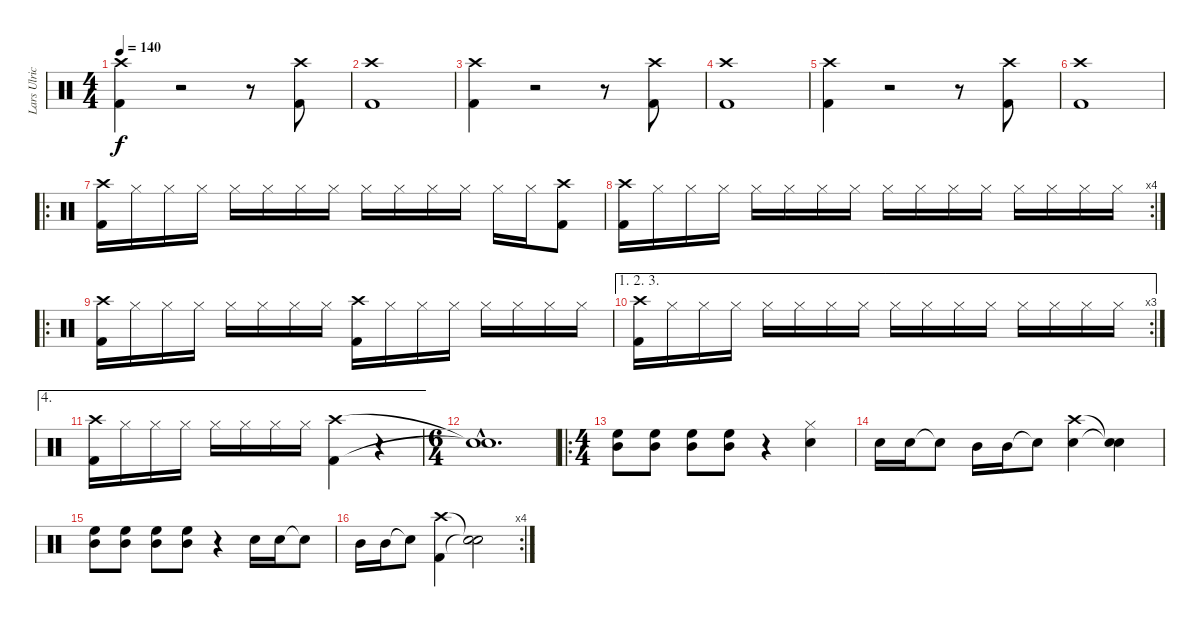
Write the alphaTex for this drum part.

\track ("Lars Ulrich (Drums)" "Lars Ulric") {instrument percussion}
\staff {score}
\articulation defaults
\ts (4 4)
\tempo 140
\clef neutral
\ks c
("Crash high (hit)" "Kick (hit) 2").4{dy f} r.2 r.8 ("Crash high (hit)" "Kick (hit) 2").8 |
("Crash high (hit)" "Kick (hit) 2").1 |
("Crash high (hit)" "Kick (hit) 2").4 r.2 r.8 ("Crash high (hit)" "Kick (hit) 2").8 |
("Crash high (hit)" "Kick (hit) 2").1 |
("Crash high (hit)" "Kick (hit) 2").4 r.2 r.8 ("Crash high (hit)" "Kick (hit) 2").8 |
("Crash high (hit)" "Kick (hit) 2").1 |
\ro
("Crash high (hit)" "Kick (hit) 2").16 "Hi-Hat (closed)".16 "Hi-Hat (closed)".16 "Hi-Hat (closed)".16 "Hi-Hat (closed)".16 "Hi-Hat (closed)".16 "Hi-Hat (closed)".16 "Hi-Hat (closed)".16 "Hi-Hat (closed)".16 "Hi-Hat (closed)".16 "Hi-Hat (closed)".16 "Hi-Hat (closed)".16 "Hi-Hat (closed)".16 "Hi-Hat (closed)".16 ("Crash high (hit)" "Kick (hit) 2").8 |
\rc 4
("Crash high (hit)" "Kick (hit) 2").16 "Hi-Hat (closed)".16 "Hi-Hat (closed)".16 "Hi-Hat (closed)".16 "Hi-Hat (closed)".16 "Hi-Hat (closed)".16 "Hi-Hat (closed)".16 "Hi-Hat (closed)".16 "Hi-Hat (closed)".16 "Hi-Hat (closed)".16 "Hi-Hat (closed)".16 "Hi-Hat (closed)".16 "Hi-Hat (closed)".16 "Hi-Hat (closed)".16 "Hi-Hat (closed)".16 "Hi-Hat (closed)".16 |
\ro
("Crash high (hit)" "Kick (hit) 2").16 "Hi-Hat (closed)".16 "Hi-Hat (closed)".16 "Hi-Hat (closed)".16 "Hi-Hat (closed)".16 "Hi-Hat (closed)".16 "Hi-Hat (closed)".16 "Hi-Hat (closed)".16 ("Crash high (hit)" "Kick (hit) 2").16 "Hi-Hat (closed)".16 "Hi-Hat (closed)".16 "Hi-Hat (closed)".16 "Hi-Hat (closed)".16 "Hi-Hat (closed)".16 "Hi-Hat (closed)".16 "Hi-Hat (closed)".16 |
\ae (1 2 3)
\rc 3
("Crash high (hit)" "Kick (hit) 2").16 "Hi-Hat (closed)".16 "Hi-Hat (closed)".16 "Hi-Hat (closed)".16 "Hi-Hat (closed)".16 "Hi-Hat (closed)".16 "Hi-Hat (closed)".16 "Hi-Hat (closed)".16 "Hi-Hat (closed)".16 "Hi-Hat (closed)".16 "Hi-Hat (closed)".16 "Hi-Hat (closed)".16 "Hi-Hat (closed)".16 "Hi-Hat (closed)".16 "Hi-Hat (closed)".16 "Hi-Hat (closed)".16 |
\ae 4
("Crash high (hit)" "Kick (hit) 2").16 "Hi-Hat (closed)".16 "Hi-Hat (closed)".16 "Hi-Hat (closed)".16 "Hi-Hat (closed)".16 "Hi-Hat (closed)".16 "Hi-Hat (closed)".16 "Hi-Hat (closed)".16 ("Crash high (hit)" "Kick (hit) 2").4 r.4 |
\ts (6 4)
("Snare (hit)"{hac t} "Snare (hit)"{hac t}).1{d} |
\ro
\ts (4 4)
("High Floor Tom (hit)" "Mid Tom (hit)").8 ("High Floor Tom (hit)" "Mid Tom (hit)").8 ("High Floor Tom (hit)" "Mid Tom (hit)").8 ("High Floor Tom (hit)" "Mid Tom (hit)").8 r.4 ("Hi-Hat (closed)" "Snare (hit) 2").4 |
"Snare (hit) 2".16 "Snare (hit) 2".16 "Snare (hit)"{t}.8 "Mid Tom (hit)".16 "Mid Tom (hit)".16 "Snare (hit)"{t}.8 ("Crash high (hit)" "Snare (hit) 2").4 ("Snare (hit)"{t} "Snare (hit)"{t}).4 |
("High Floor Tom (hit)" "Mid Tom (hit)").8 ("High Floor Tom (hit)" "Mid Tom (hit)").8 ("High Floor Tom (hit)" "Mid Tom (hit)").8 ("High Floor Tom (hit)" "Mid Tom (hit)").8 r.4 "Snare (hit) 2".16 "Snare (hit) 2".16 "Snare (hit)"{t}.8 |
\rc 4 "Mid Tom (hit)".16 "Mid Tom (hit)".16 "Snare (hit)"{t}.8
("Kick (hit) 2" "Crash high (hit)").4 ("Snare (hit)"{t} "Snare (hit)"{t}).2
